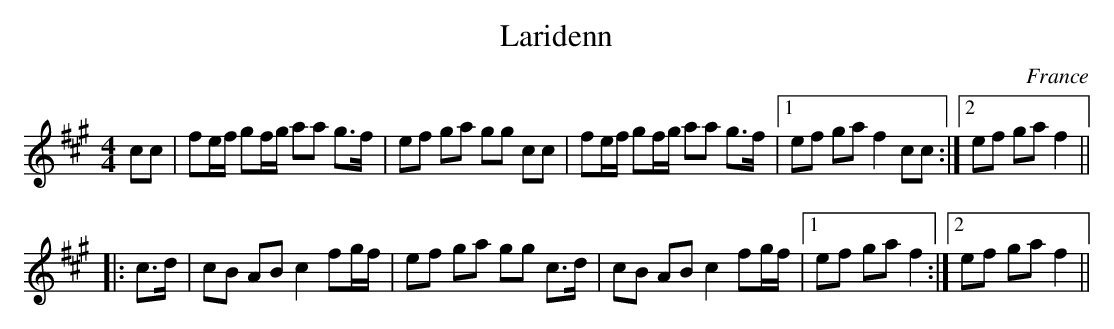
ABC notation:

X:1
T:Laridenn
O:France
M:4/4
K:F#m
cc|\
fe/f/ gf/g/ aa g>f|ef ga gg cc|\
fe/f/ gf/g/ aa g>f |1 ef ga f2cc :|2ef ga f2||
|:c>d|\
cB AB c2 fg/f/|ef ga gg c>d|cB AB c2 fg/f/|1\
ef ga f2 :|2 ef ga f2||
